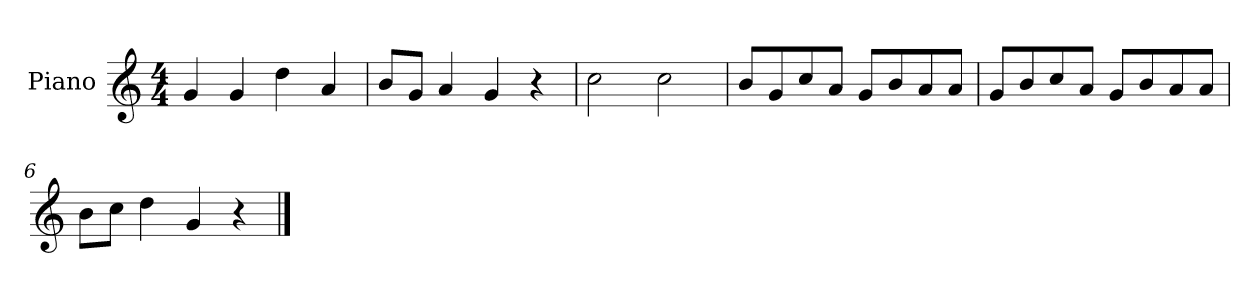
**kern
*part1
*staff1
*I"Piano
*I'P-no
*clefG2
*k[]
*M4/4
*MM90
=1
4g/
4g/
4dd\
4a/
=2
8b/L
8g/J
4a/
4g/
4r
=3
2cc\
2cc\
=4
8b/L
8g/
8cc/
8a/J
8g/L
8b/
8a/
8a/J
=5
8g/L
8b/
8cc/
8a/J
8g/L
8b/
8a/
8a/J
=6
8b\L
8cc\J
4dd\
4g/
4r
==
*-
